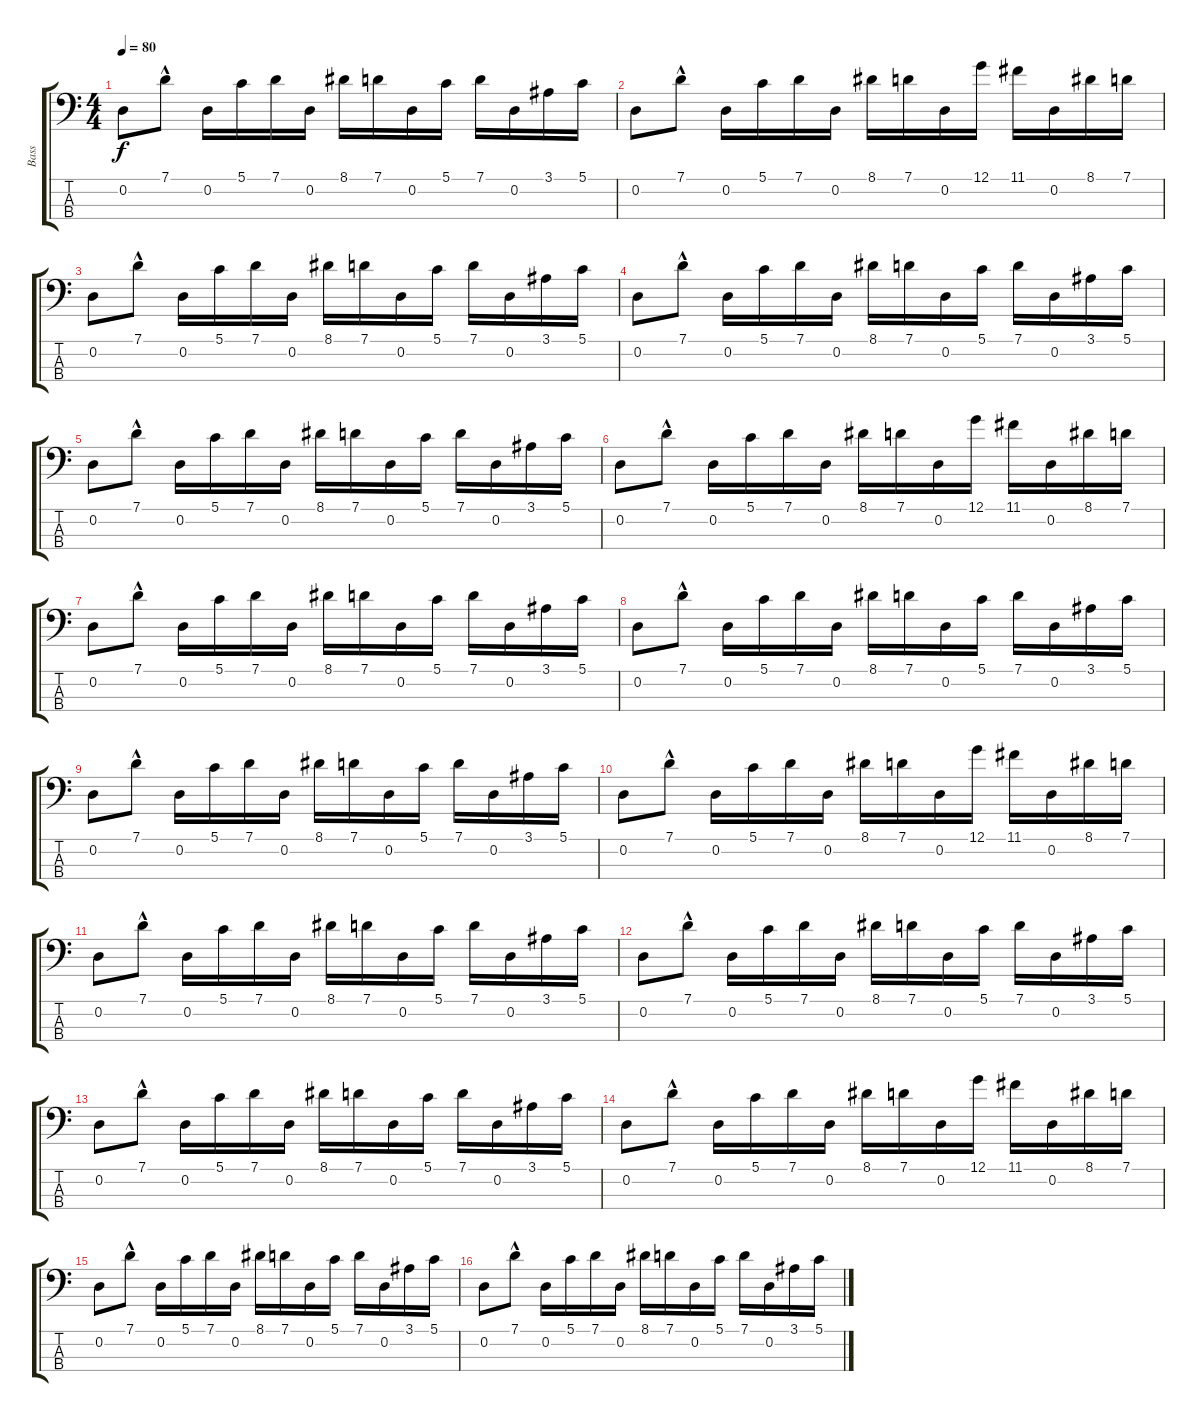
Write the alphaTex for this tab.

\track ("Bass" "Bass") {instrument electricbasspick}
\staff {score tabs}
\tuning (G2 D2 A1 E1) {hide}
\ts (4 4)
\tempo 80
\clef f4
\ks c
0.2.8{dy f} 7.1{hac}.8 0.2.16 5.1.16 7.1.16 0.2.16 8.1.16 7.1.16 0.2.16 5.1.16 7.1.16 0.2.16 3.1.16 5.1.16 |
0.2.8 7.1{hac}.8 0.2.16 5.1.16 7.1.16 0.2.16 8.1.16 7.1.16 0.2.16 12.1.16 11.1.16 0.2.16 8.1.16 7.1.16 |
0.2.8 7.1{hac}.8 0.2.16 5.1.16 7.1.16 0.2.16 8.1.16 7.1.16 0.2.16 5.1.16 7.1.16 0.2.16 3.1.16 5.1.16 |
0.2.8 7.1{hac}.8 0.2.16 5.1.16 7.1.16 0.2.16 8.1.16 7.1.16 0.2.16 5.1.16 7.1.16 0.2.16 3.1.16 5.1.16 |
0.2.8 7.1{hac}.8 0.2.16 5.1.16 7.1.16 0.2.16 8.1.16 7.1.16 0.2.16 5.1.16 7.1.16 0.2.16 3.1.16 5.1.16 |
0.2.8 7.1{hac}.8 0.2.16 5.1.16 7.1.16 0.2.16 8.1.16 7.1.16 0.2.16 12.1.16 11.1.16 0.2.16 8.1.16 7.1.16 |
0.2.8 7.1{hac}.8 0.2.16 5.1.16 7.1.16 0.2.16 8.1.16 7.1.16 0.2.16 5.1.16 7.1.16 0.2.16 3.1.16 5.1.16 |
0.2.8 7.1{hac}.8 0.2.16 5.1.16 7.1.16 0.2.16 8.1.16 7.1.16 0.2.16 5.1.16 7.1.16 0.2.16 3.1.16 5.1.16 |
0.2.8 7.1{hac}.8 0.2.16 5.1.16 7.1.16 0.2.16 8.1.16 7.1.16 0.2.16 5.1.16 7.1.16 0.2.16 3.1.16 5.1.16 |
0.2.8 7.1{hac}.8 0.2.16 5.1.16 7.1.16 0.2.16 8.1.16 7.1.16 0.2.16 12.1.16 11.1.16 0.2.16 8.1.16 7.1.16 |
0.2.8 7.1{hac}.8 0.2.16 5.1.16 7.1.16 0.2.16 8.1.16 7.1.16 0.2.16 5.1.16 7.1.16 0.2.16 3.1.16 5.1.16 |
0.2.8 7.1{hac}.8 0.2.16 5.1.16 7.1.16 0.2.16 8.1.16 7.1.16 0.2.16 5.1.16 7.1.16 0.2.16 3.1.16 5.1.16 |
0.2.8 7.1{hac}.8 0.2.16 5.1.16 7.1.16 0.2.16 8.1.16 7.1.16 0.2.16 5.1.16 7.1.16 0.2.16 3.1.16 5.1.16 |
0.2.8 7.1{hac}.8 0.2.16 5.1.16 7.1.16 0.2.16 8.1.16 7.1.16 0.2.16 12.1.16 11.1.16 0.2.16 8.1.16 7.1.16 |
0.2.8 7.1{hac}.8 0.2.16 5.1.16 7.1.16 0.2.16 8.1.16 7.1.16 0.2.16 5.1.16 7.1.16 0.2.16 3.1.16 5.1.16 |
0.2.8 7.1{hac}.8 0.2.16 5.1.16 7.1.16 0.2.16 8.1.16 7.1.16 0.2.16 5.1.16 7.1.16 0.2.16 3.1.16 5.1.16
